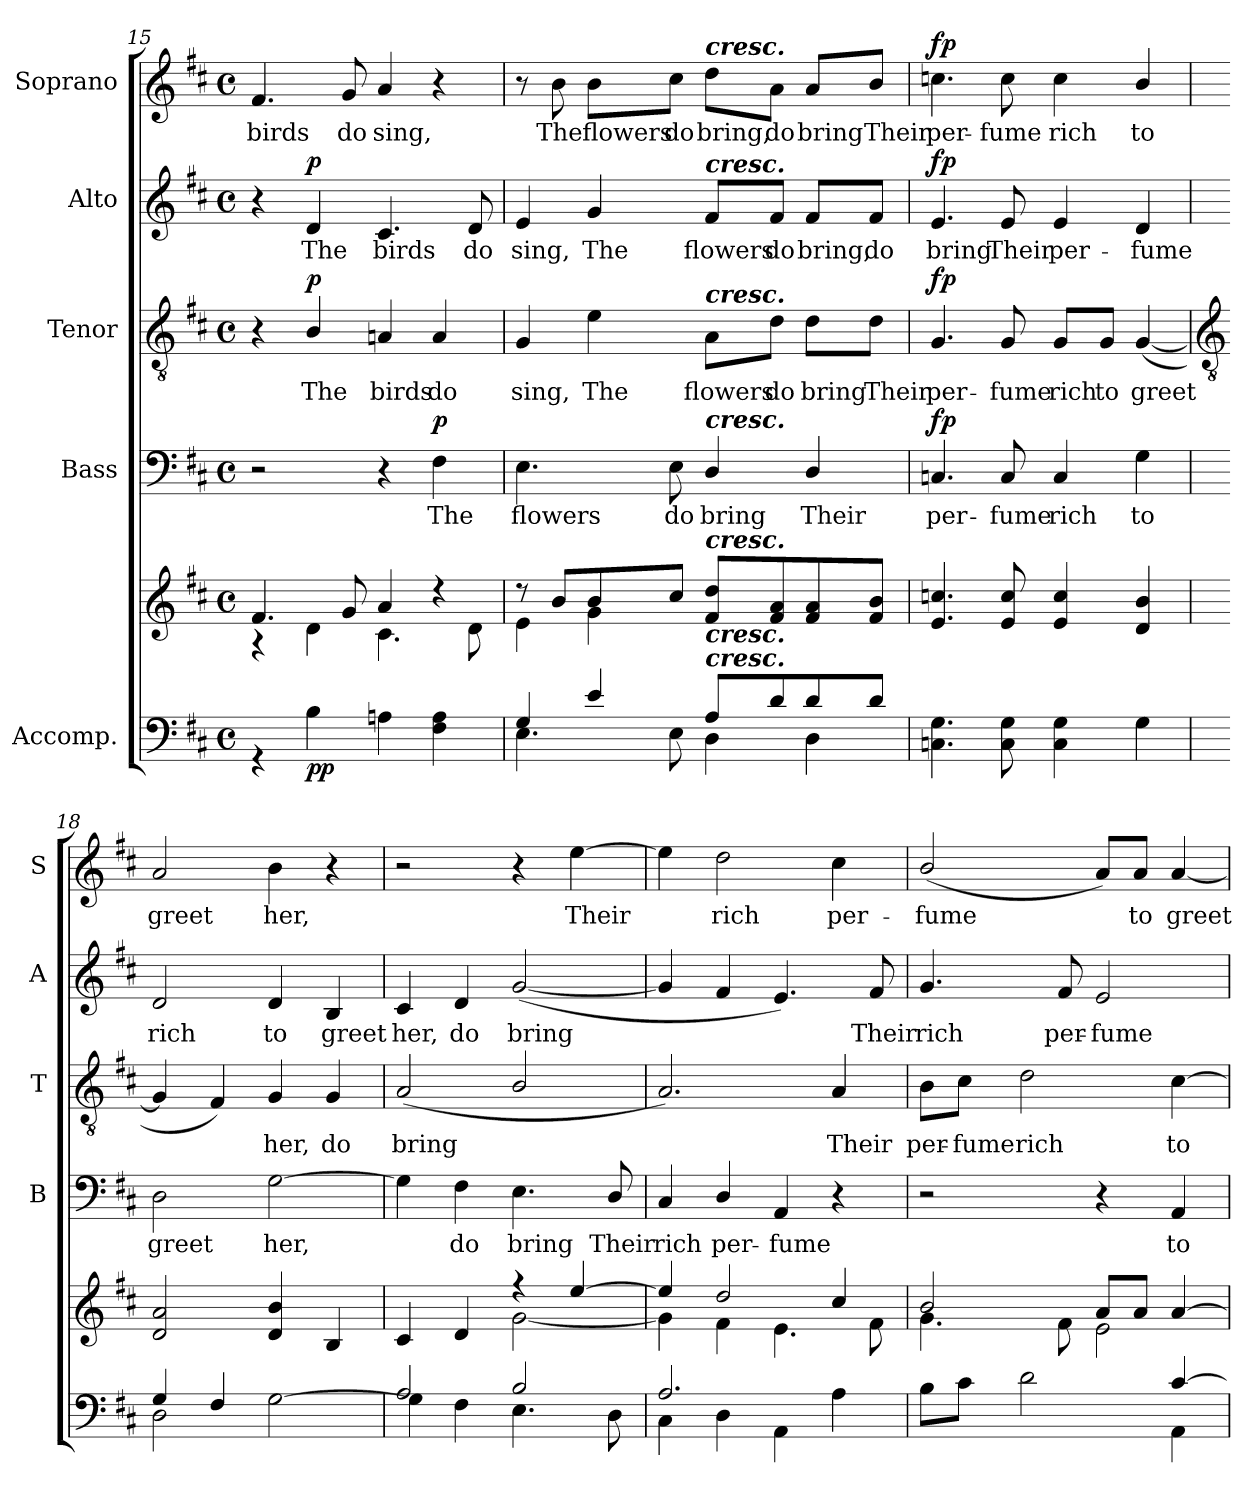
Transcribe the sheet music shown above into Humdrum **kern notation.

**kern	**kern	**dynam	**kern	**text	**dynam	**kern	**text	**dynam	**kern	**text	**dynam	**kern	**text	**dynam
*part5	*part5	*part5	*part4	*part4	*part4	*part3	*part3	*part3	*part2	*part2	*part2	*part1	*part1	*part1
*staff6	*staff5	*staff5/6	*staff4	*staff4	*staff4	*staff3	*staff3	*staff3	*staff2	*staff2	*staff2	*staff1	*staff1	*staff1
*I"Accomp.	*	*	*I"Bass	*	*	*I"Tenor	*	*	*I"Alto	*	*	*I"Soprano	*	*
*	*	*	*I'B	*	*	*I'T	*	*	*I'A	*	*	*I'S	*	*
!!LO:LB:g=z
*clefF4	*clefG2	*	*clefF4	*	*	*clefGv2	*	*	*clefG2	*	*	*clefG2	*	*
*k[f#c#]	*k[f#c#]	*	*k[f#c#]	*	*	*k[f#c#]	*	*	*k[f#c#]	*	*	*k[f#c#]	*	*
*D:	*D:	*	*D:	*	*	*D:	*	*	*D:	*	*	*D:	*	*
*M4/4	*M4/4	*	*M4/4	*	*	*M4/4	*	*	*M4/4	*	*	*M4/4	*	*
*met(c)	*met(c)	*	*met(c)	*	*	*met(c)	*	*	*met(c)	*	*	*met(c)	*	*
=15	=15	=15	=15	=15	=15	=15	=15	=15	=15	=15	=15	=15	=15	=15
*^	*^	*	*	*	*	*	*	*	*	*	*	*	*	*
!	!	!	!	!	!	!	!	!	!	!	!	!	!	!	!LO:LY:b	!
1ryy	4r	4.f#/	4r	.	2r	.	.	4r	.	.	4r	.	.	4.f#	birds	.
!	!	!	!	!LO:DY:b=2	!	!	!	!	!LO:LY:b	!	!	!LO:LY:b	!	!	!	!
!	!	!	!	!LO:DY:n=1:b	!	!	!	!	!	!LO:DY:b	!	!	!LO:DY:b	!	!	!
.	4B\	.	4d\	p p	.	.	.	4B/	The	p	4d	The	p	.	.	.
!	!	!	!	!	!	!	!	!	!	!	!	!	!	!	!LO:LY:b	!
.	.	8g/	.	.	.	.	.	.	.	.	.	.	.	8g	do	.
!	!	!	!	!	!	!	!	!	!LO:LY:b	!	!	!LO:LY:b	!	!	!LO:LY:b	!
.	4An\	4a/	4.c#\	.	4r	.	.	4An	birds	.	4.c#	birds	.	4a	sing,	.
!	!	!	!	!	!	!LO:LY:b	!LO:DY:b	!	!LO:LY:b	!	!	!	!	!	!	!
.	4F#\ 4A\	4r	.	.	4F#	The	p	4A	do	.	.	.	.	4r	.	.
!	!	!	!	!	!	!	!	!	!	!	!	!LO:LY:b	!	!	!	!
.	.	.	8d\	.	.	.	.	.	.	.	8d	do	.	.	.	.
=16	=16	=16	=16	=16	=16	=16	=16	=16	=16	=16	=16	=16	=16	=16	=16	=16
!	!	!	!	!	!	!LO:LY:b	!	!	!LO:LY:b	!	!	!LO:LY:b	!	!	!	!
4G/	4.E\	8r	4e\	.	4.E	flowers	.	4G	sing,	.	4e	sing,	.	8r	.	.
!	!	!	!	!	!	!	!	!	!	!	!	!	!	!	!LO:LY:b	!
.	.	8b/L	.	.	.	.	.	.	.	.	.	.	.	8b	The	.
!	!	!	!	!	!	!	!	!	!LO:LY:b	!	!	!LO:LY:b	!	!	!LO:LY:b	!
4e/	.	8b/	4g\	.	.	.	.	4e	The	.	4g	The	.	8b\L	flowers	.
!	!	!	!	!	!	!LO:LY:b	!	!	!	!	!	!	!	!	!LO:LY:b	!
.	8E\	8cc#/J	.	.	8E	do	.	.	.	.	.	.	.	8cc#\J	do	.
!	!	!	!	!	!	!	!	!	!	!	!	!	!	!LO:TX:a:Bi:t=cresc.	!	!
!	!	!	!	!	!	!	!	!	!	!	!LO:TX:a:Bi:t=cresc.	!	!	!	!	!
!	!	!	!	!	!	!	!	!LO:TX:a:Bi:t=cresc.	!	!	!	!	!	!	!	!
!	!	!	!	!	!LO:TX:a:Bi:t=cresc.	!	!	!	!	!	!	!	!	!	!	!
!	!	!LO:TX:a:Bi:t=cresc.	!	!	!	!	!	!	!	!	!	!	!	!	!	!
!LO:TX:a:Bi:t=cresc.	!	!	!	!	!	!	!	!	!	!	!	!	!	!	!	!
!LO:TX:a:Bi:t=cresc.	!	!	!	!	!	!	!	!	!	!	!	!	!	!	!	!
!	!	!	!	!	!	!LO:LY:b	!	!	!LO:LY:b	!	!	!LO:LY:b	!	!	!LO:LY:b	!
8A/L	4D\	8f#/ 8dd/L	2ryy	.	4D/	bring	.	8A\L	flowers	.	8f#/L	flowers	.	8dd\L	bring,	.
!	!	!	!	!	!	!	!	!	!LO:LY:b	!	!	!LO:LY:b	!	!	!LO:LY:b	!
8d/	.	8f#/ 8a/	.	.	.	.	.	8d\J	do	.	8f#/J	do	.	8a\J	do	.
!	!	!	!	!	!	!LO:LY:b	!	!	!LO:LY:b	!	!	!LO:LY:b	!	!	!LO:LY:b	!
8d/	4D\	8f#/ 8a/	.	.	4D/	Their	.	8d\L	bring	.	8f#/L	bring,	.	8a/L	bring	.
!	!	!	!	!	!	!	!	!	!LO:LY:b	!	!	!LO:LY:b	!	!	!LO:LY:b	!
8d/J	.	8f#/ 8b/J	.	.	.	.	.	8d\J	Their	.	8f#/J	do	.	8b/J	Their	.
=17	=17	=17	=17	=17	=17	=17	=17	=17	=17	=17	=17	=17	=17	=17	=17	=17
!	!	!	!	!LO:DY:b=2	!	!LO:LY:b	!	!	!LO:LY:b	!	!	!LO:LY:b	!	!	!LO:LY:b	!
!	!	!	!	!LO:DY:n=1:b	!	!	!LO:DY:b	!	!	!LO:DY:b	!	!	!LO:DY:b	!	!	!LO:DY:b
1ryy	4.Cn\ 4.G\	4.e/ 4.ccn/	1ryy	fp fp	4.Cn	per-	fp	4.G	per-	fp	4.e	bring	fp	4.ccn	per-	fp
!	!	!	!	!	!	!LO:LY:b	!	!	!LO:LY:b	!	!	!LO:LY:b	!	!	!LO:LY:b	!
.	8C\ 8G\	8e/ 8cc/	.	.	8C	-fume	.	8G	-fume	.	8e	Their	.	8cc	-fume	.
!	!	!	!	!	!	!LO:LY:b	!	!	!LO:LY:b	!	!	!LO:LY:b	!	!	!LO:LY:b	!
.	4C\ 4G\	4e/ 4cc/	.	.	4C	rich	.	8G/L	rich	.	4e	per-	.	4cc	rich	.
!	!	!	!	!	!	!	!	!	!LO:LY:b	!	!	!	!	!	!	!
.	.	.	.	.	.	.	.	8G/J	to	.	.	.	.	.	.	.
!	!	!	!	!	!	!LO:LY:b	!	!	!LO:LY:b	!	!	!LO:LY:b	!	!	!LO:LY:b	!
.	4G\	4d/ 4b/	.	.	4G	to	.	(<[4G	greet	.	4d	-fume	.	4b/	to	.
!!LO:LB:g=z
=18	=18	=18	=18	=18	=18	=18	=18	=18	=18	=18	=18	=18	=18	=18	=18	=18
*	*	*	*	*	*	*	*	*clefGv2	*	*	*	*	*	*	*	*
!	!	!	!	!	!	!LO:LY:b	!	!	!	!	!	!LO:LY:b	!	!	!LO:LY:b	!
4G/	2D\	2d/ 2a/	1ryy	.	2D	greet	.	4G]	.	.	2d	rich	.	2a	greet	.
4F#/	.	.	.	.	.	.	.	4F#)	.	.	.	.	.	.	.	.
!	!	!	!	!	!	!LO:LY:b	!	!	!LO:LY:b	!	!	!LO:LY:b	!	!	!LO:LY:b	!
2ryy	[2G\	4d/ 4b/	.	.	[2G	her,	.	4G	her,	.	4d	to	.	4b	her,	.
!	!	!	!	!	!	!	!	!	!LO:LY:b	!	!	!LO:LY:b	!	!	!	!
.	.	4B/	.	.	.	.	.	4G	do	.	4B	greet	.	4r	.	.
=19	=19	=19	=19	=19	=19	=19	=19	=19	=19	=19	=19	=19	=19	=19	=19	=19
!	!	!	!	!	!	!	!	!	!LO:LY:b	!	!	!LO:LY:b	!	!	!	!
2A/	4G\]	4c#/	2ryy	.	4G]	.	.	(<2A	bring	.	4c#	her,	.	2r	.	.
!	!	!	!	!	!	!LO:LY:b	!	!	!	!	!	!LO:LY:b	!	!	!	!
.	4F#\	4d/	.	.	4F#	do	.	.	.	.	4d	do	.	.	.	.
!	!	!	!	!	!	!LO:LY:b	!	!	!	!	!	!LO:LY:b	!	!	!	!
2B/	4.E\	4r	[2g\	.	4.E	bring	.	2B/	.	.	(<[2g	bring	.	4r	.	.
!	!	!	!	!	!	!	!	!	!	!	!	!	!	!	!LO:LY:b	!
.	.	[4ee/	.	.	.	.	.	.	.	.	.	.	.	[4ee	Their	.
!	!	!	!	!	!	!LO:LY:b	!	!	!	!	!	!	!	!	!	!
.	8D\	.	.	.	8D/	Their	.	.	.	.	.	.	.	.	.	.
=20	=20	=20	=20	=20	=20	=20	=20	=20	=20	=20	=20	=20	=20	=20	=20	=20
!	!	!	!	!	!	!LO:LY:b	!	!	!	!	!	!	!	!	!	!
2.A/	4C#\	4ee/]	4g\]	.	4C#	rich	.	2.A)	.	.	4g]	.	.	4ee]	.	.
!	!	!	!	!	!	!LO:LY:b	!	!	!	!	!	!	!	!	!LO:LY:b	!
.	4D\	2dd/	4f#\	.	4D/	per-	.	.	.	.	4f#	.	.	2dd	rich	.
!	!	!	!	!	!	!LO:LY:b	!	!	!	!	!	!	!	!	!	!
.	4AA\	.	4.e\	.	4AA	-fume	.	.	.	.	4.e)	.	.	.	.	.
!	!	!	!	!	!	!	!	!	!LO:LY:b	!	!	!	!	!	!LO:LY:b	!
4ryy	4A\	4cc#/	.	.	4r	.	.	4A	Their	.	.	.	.	4cc#	per-	.
!	!	!	!	!	!	!	!	!	!	!	!	!LO:LY:b	!	!	!	!
.	.	.	8f#\	.	.	.	.	.	.	.	8f#	Their	.	.	.	.
=21	=21	=21	=21	=21	=21	=21	=21	=21	=21	=21	=21	=21	=21	=21	=21	=21
!	!	!	!	!	!	!	!	!	!LO:LY:b	!	!	!LO:LY:b	!	!	!LO:LY:b	!
2.ryy	8B\L	2b/	4.g\	.	2r	.	.	8B\L	per-	.	4.g	rich	.	(<2b/	-fume	.
!	!	!	!	!	!	!	!	!	!LO:LY:b	!	!	!	!	!	!	!
.	8c#\J	.	.	.	.	.	.	8c#\J	-fume	.	.	.	.	.	.	.
!	!	!	!	!	!	!	!	!	!LO:LY:b	!	!	!	!	!	!	!
.	2d\	.	.	.	.	.	.	2d	rich	.	.	.	.	.	.	.
!	!	!	!	!	!	!	!	!	!	!	!	!LO:LY:b	!	!	!	!
.	.	.	8f#\	.	.	.	.	.	.	.	8f#	per-	.	.	.	.
!	!	!	!	!	!	!	!	!	!	!	!	!LO:LY:b	!	!	!	!
.	.	8a/L	2e\	.	4r	.	.	.	.	.	2e	-fume	.	8a/L)	.	.
!	!	!	!	!	!	!	!	!	!	!	!	!	!	!	!LO:LY:b	!
.	.	8a/J	.	.	.	.	.	.	.	.	.	.	.	8a/J	to	.
!	!	!	!	!	!	!LO:LY:b	!	!	!LO:LY:b	!	!	!	!	!	!LO:LY:b	!
[4c#/	4AA\	[4a/	.	.	4AA	to	.	[4c#	to	.	.	.	.	[4a	greet	.
*v	*v	*	*	*	*	*	*	*	*	*	*	*	*	*	*	*
*	*v	*v	*	*	*	*	*	*	*	*	*	*	*	*	*
=	=	=	=	=	=	=	=	=	=	=	=	=	=	=
*-	*-	*-	*-	*-	*-	*-	*-	*-	*-	*-	*-	*-	*-	*-
